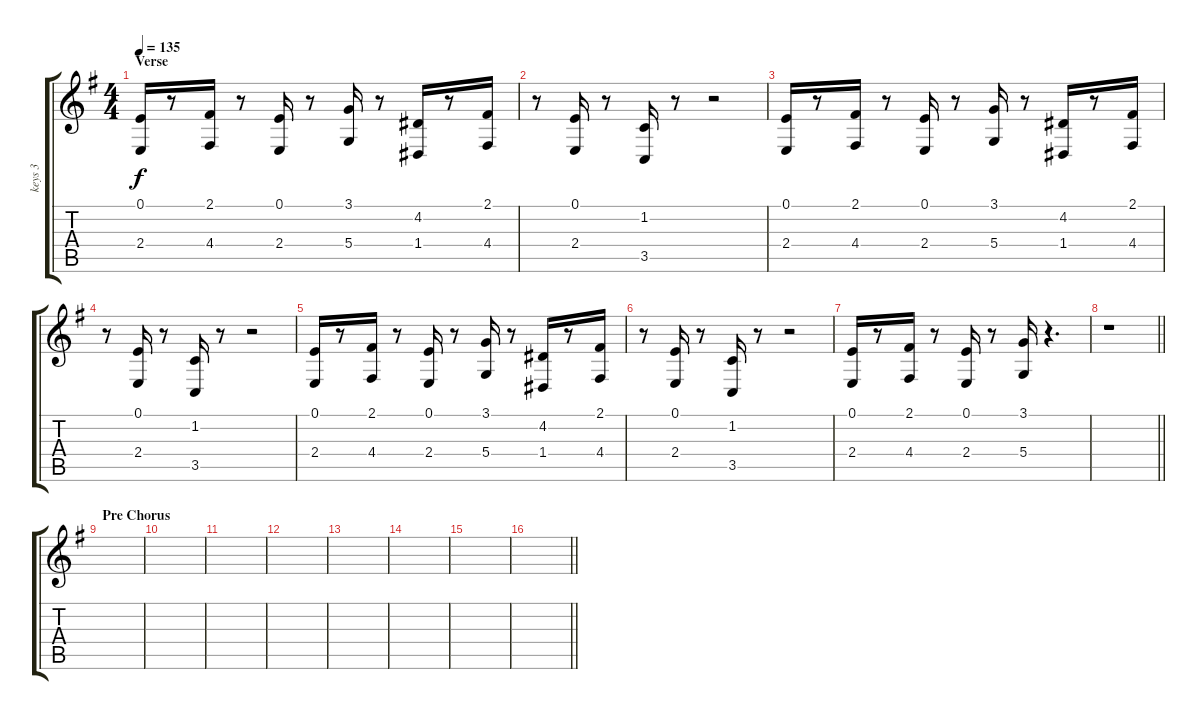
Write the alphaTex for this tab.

\track ("keys 3" "keys 3") {instrument stringensemble1}
\staff {score tabs}
\tuning (E4 B3 G3 D3 A2 E2) {hide}
\ts (4 4)
\section ("" "Verse")
\tempo 135
\clef g2
\ks eminor
(0.1 2.4).16{dy f} r.8 (2.1 4.4).16 r.8 (0.1 2.4).16 r.8 (3.1 5.4).16 r.8 (4.2 1.4).16 r.8 (2.1 4.4).16 |
r.8 (0.1 2.4).16 r.8 (1.2 3.5).16 r.8 r.2 |
(0.1 2.4).16 r.8 (2.1 4.4).16 r.8 (0.1 2.4).16 r.8 (3.1 5.4).16 r.8 (4.2 1.4).16 r.8 (2.1 4.4).16 |
r.8 (0.1 2.4).16 r.8 (1.2 3.5).16 r.8 r.2 |
(0.1 2.4).16 r.8 (2.1 4.4).16 r.8 (0.1 2.4).16 r.8 (3.1 5.4).16 r.8 (4.2 1.4).16 r.8 (2.1 4.4).16 |
r.8 (0.1 2.4).16 r.8 (1.2 3.5).16 r.8 r.2 |
(0.1 2.4).16 r.8 (2.1 4.4).16 r.8 (0.1 2.4).16 r.8 (3.1 5.4).16 r.4{d} |
\barLineRight lightlight
r.1 |
\section ("" "Pre Chorus")
|
|
|
|
|
|
|
\barLineRight lightlight
